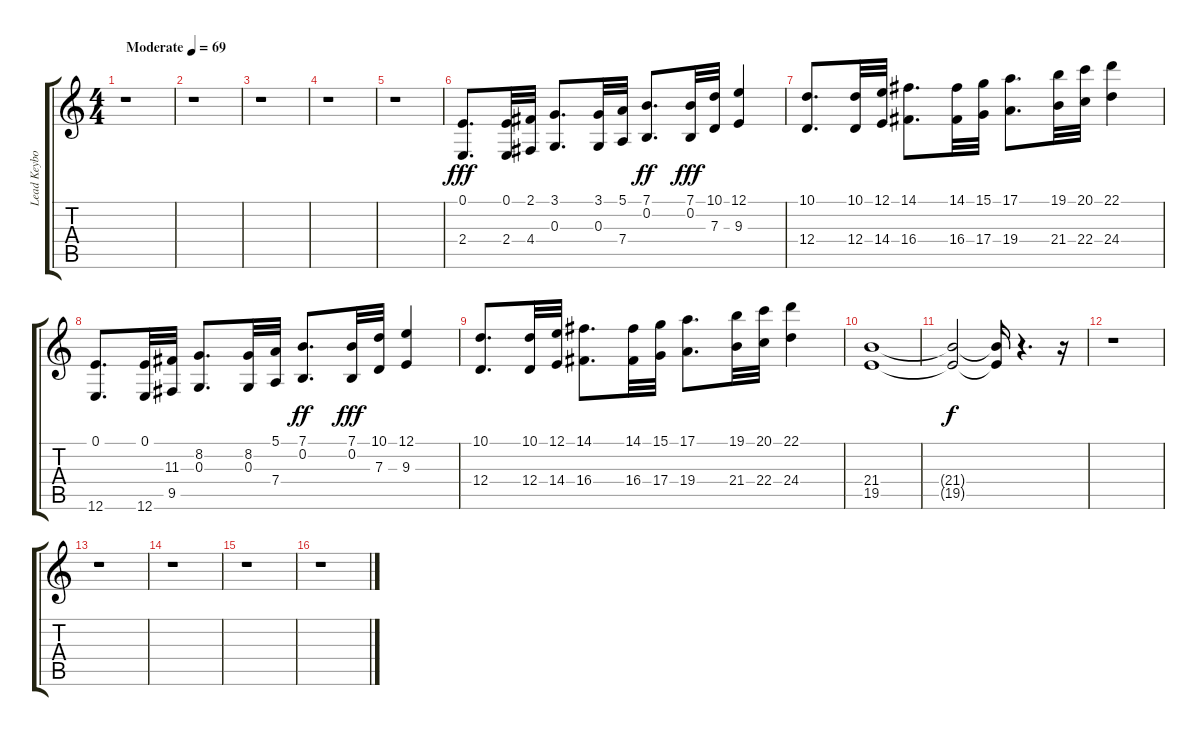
\track ("Lead Keyboard" "Lead Keybo") {instrument brasssection}
\staff {score tabs}
\tuning (E4 B3 G3 D3 A2 E2) {hide}
\ts (4 4)
\tempo (69 "Moderate")
\clef g2
\ks c
r.1{dy fff instrument brasssection} |
r.1 |
r.1 |
r.1 |
r.1 |
(0.1 2.4).8{d} (0.1 2.4).32 (2.1 4.4).32 (3.1 0.3).8{d} (3.1 0.3).32 (5.1 7.4).32 (7.1 0.2).8{d dy ff} (7.1 0.2).32{dy fff} (10.1 7.3).32 (12.1 9.3).4 |
(10.1 12.4).8{d} (10.1 12.4).32 (12.1 14.4).32 (14.1 16.4).8{d} (14.1 16.4).32 (15.1 17.4).32 (17.1 19.4).8{d} (19.1 21.4).32 (20.1 22.4).32 (22.1 24.4).4 |
(0.1 12.6).8{d} (0.1 12.6).32 (11.3 9.5).32 (8.2 0.3).8{d} (8.2 0.3).32 (5.1 7.4).32 (7.1 0.2).8{d dy ff} (7.1 0.2).32{dy fff} (10.1 7.3).32 (12.1 9.3).4 |
(10.1 12.4).8{d} (10.1 12.4).32 (12.1 14.4).32 (14.1 16.4).8{d} (14.1 16.4).32 (15.1 17.4).32 (17.1 19.4).8{d} (19.1 21.4).32 (20.1 22.4).32 (22.1 24.4).4 |
(21.4 19.5).1 |
(21.4{t} 19.5{t}).2{dy f} (21.4{t} 19.5{t}).16 r.4{d} r.16 |
r.1 |
r.1 |
r.1 |
r.1 |
r.1
